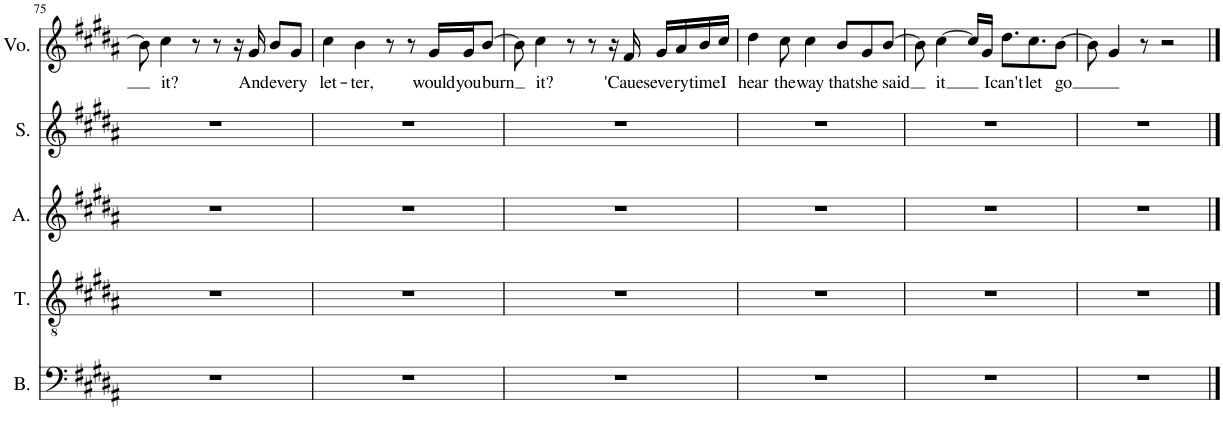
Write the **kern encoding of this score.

**kern	**kern	**kern	**kern	**kern	**text
*part5	*part4	*part3	*part2	*part1	*part1
*staff5	*staff4	*staff3	*staff2	*staff1	*staff1
*I"Bass	*I"Tenor	*I"Alto	*I"Soprano	*I"Voice	*
*I'B.	*I'T.	*I'A.	*I'S.	*I'Vo.	*
!!LO:PB:g=z
*clefF4	*clefGv2	*clefG2	*clefG2	*clefG2	*
*k[f#c#g#d#a#]	*k[f#c#g#d#a#]	*k[f#c#g#d#a#]	*k[f#c#g#d#a#]	*k[f#c#g#d#a#]	*
*M4/4	*M4/4	*M4/4	*M4/4	*M4/4	*
=75	=75	=75	=75	=75	=75
1r	1r	1r	1r	8b\]	.
!	!	!	!	!	!LO:LY:b
.	.	.	.	4cc#\	it?
.	.	.	.	8r	.
.	.	.	.	8r	.
.	.	.	.	16r	.
!	!	!	!	!	!LO:LY:b
.	.	.	.	16g#/	And
!	!	!	!	!	!LO:LY:b
.	.	.	.	8b/L	every
.	.	.	.	8g#/J	.
=76	=76	=76	=76	=76	=76
!	!	!	!	!	!LO:LY:b
1r	1r	1r	1r	4cc#\	let-
!	!	!	!	!	!LO:LY:b
.	.	.	.	4b\	-ter,
.	.	.	.	8r	.
.	.	.	.	8r	.
!	!	!	!	!	!LO:LY:b
.	.	.	.	16g#/LL	would
!	!	!	!	!	!LO:LY:b
.	.	.	.	16g#/J	you
!	!	!	!	!	!LO:LY:b
.	.	.	.	[8b/J	burn
=77	=77	=77	=77	=77	=77
1r	1r	1r	1r	8b\]	.
!	!	!	!	!	!LO:LY:b
.	.	.	.	4cc#\	it?
.	.	.	.	8r	.
.	.	.	.	8r	.
.	.	.	.	16r	.
!	!	!	!	!	!LO:LY:b
.	.	.	.	16f#/	'Caues
!	!	!	!	!	!LO:LY:b
.	.	.	.	16g#/LL	eve-
!	!	!	!	!	!LO:LY:b
.	.	.	.	16a#/	-ry
!	!	!	!	!	!LO:LY:b
.	.	.	.	16b/	time
!	!	!	!	!	!LO:LY:b
.	.	.	.	16cc#/JJ	I
=78	=78	=78	=78	=78	=78
!	!	!	!	!	!LO:LY:b
1r	1r	1r	1r	4dd#\	hear
!	!	!	!	!	!LO:LY:b
.	.	.	.	8cc#\	the
!	!	!	!	!	!LO:LY:b
.	.	.	.	4cc#\	way
!	!	!	!	!	!LO:LY:b
.	.	.	.	8b/L	that
!	!	!	!	!	!LO:LY:b
.	.	.	.	8g#/	she
!	!	!	!	!	!LO:LY:b
.	.	.	.	[8b/J	said
=79	=79	=79	=79	=79	=79
1r	1r	1r	1r	8b\]	.
!	!	!	!	!	!LO:LY:b
.	.	.	.	[4cc#\	it
.	.	.	.	16cc#/LL]	.
!	!	!	!	!	!LO:LY:b
.	.	.	.	16g#/JJ	I
!	!	!	!	!	!LO:LY:b
.	.	.	.	8.dd#\L	can't
!	!	!	!	!	!LO:LY:b
.	.	.	.	8.cc#\	let
!	!	!	!	!	!LO:LY:b
.	.	.	.	[8b\J	go
=80	=80	=80	=80	=80	=80
1r	1r	1r	1r	8b\]	.
.	.	.	.	4g#/	.
.	.	.	.	8r	.
.	.	.	.	2r	.
==	==	==	==	==	==
*-	*-	*-	*-	*-	*-
